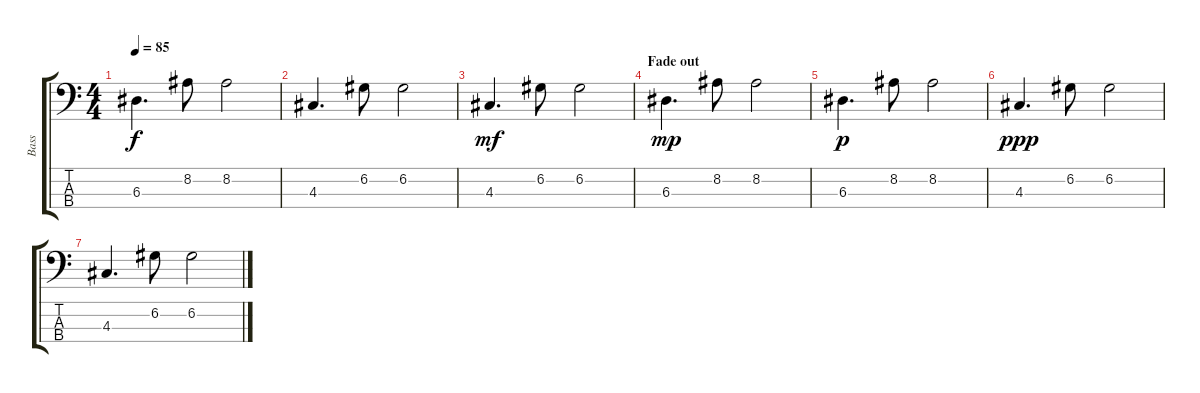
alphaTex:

\track ("Bass" "Bass") {instrument acousticguitarsteel}
\staff {score tabs}
\tuning (G2 D2 A1 E1) {hide}
\ts (4 4)
\tempo 85
\clef f4
\ks c
6.3.4{d dy f} 8.2.8 8.2.2 |
4.3.4{d} 6.2.8 6.2.2 |
4.3.4{d dy mf} 6.2.8 6.2.2 |
\section ("" "Fade out")
6.3.4{d dy mp} 8.2.8 8.2.2 |
6.3.4{d dy p} 8.2.8 8.2.2 |
4.3.4{d dy ppp} 6.2.8 6.2.2 |
4.3.4{d} 6.2.8 6.2.2
